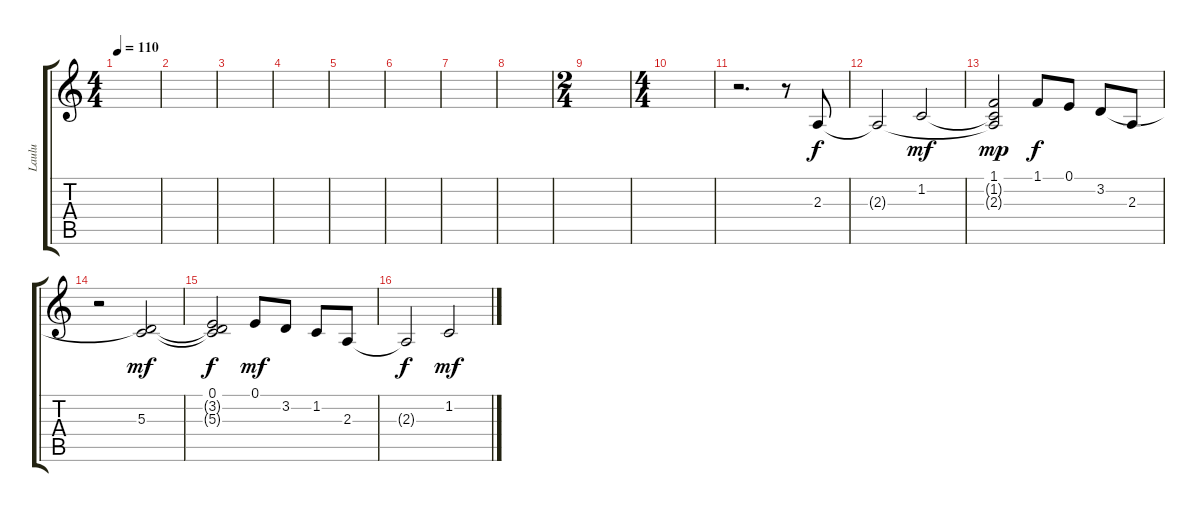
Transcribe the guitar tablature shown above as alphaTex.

\track ("Laulu" "Laulu") {instrument lead6voice}
\staff {score tabs}
\tuning (E4 B3 G3 D3 A2 E2) {hide}
\ts (4 4)
\tempo 110
\clef g2
\ks c
|
|
|
|
|
|
|
|
\ts (2 4)
|
\ts (4 4)
|
r.2{d} r.8 2.3.8 |
2.3{t}.2 1.2.2{dy mf} |
(1.1 1.2{t} 2.3{t}).2{dy mp} 1.1.8{dy f} 0.1.8 3.2.8 2.3.8 |
r.2 (3.2{t} 5.3).2{dy mf} |
(0.1 3.2{t} 5.3{t}).2{dy f} 0.1.8{dy mf} 3.2.8 1.2.8 2.3.8 |
2.3{t}.2{dy f} 1.2.2{dy mf}
